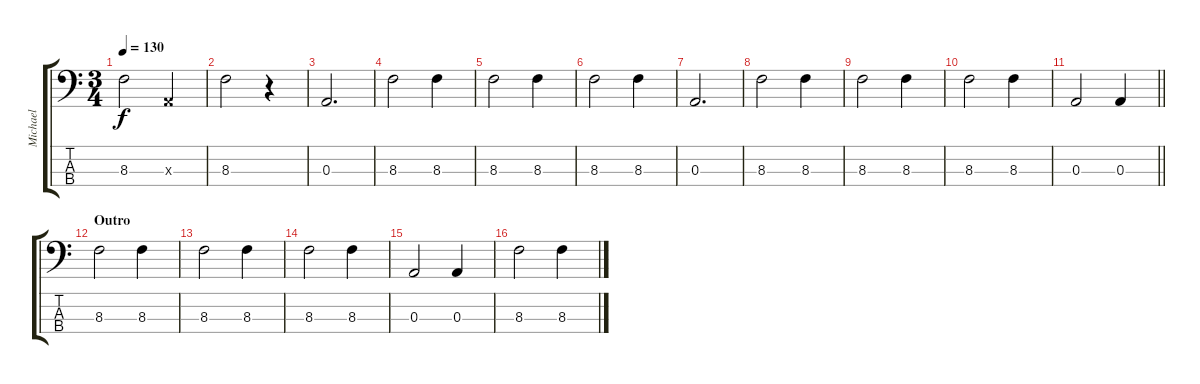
\track ("Michael" "Michael") {instrument electricbassfinger}
\staff {score tabs}
\tuning (G2 D2 A1 D1) {hide}
\ts (3 4)
\tempo 130
\clef f4
\ks c
8.3.2{dy f} 0.3{x}.4 |
8.3.2 r.4 |
0.3.2{d} |
8.3.2 8.3.4 |
8.3.2 8.3.4 |
8.3.2 8.3.4 |
0.3.2{d} |
8.3.2 8.3.4 |
8.3.2 8.3.4 |
8.3.2 8.3.4 |
\barLineRight lightlight
0.3.2 0.3.4 |
\section ("" "Outro")
8.3.2 8.3.4 |
8.3.2 8.3.4 |
8.3.2 8.3.4 |
0.3.2 0.3.4 |
8.3.2 8.3.4
